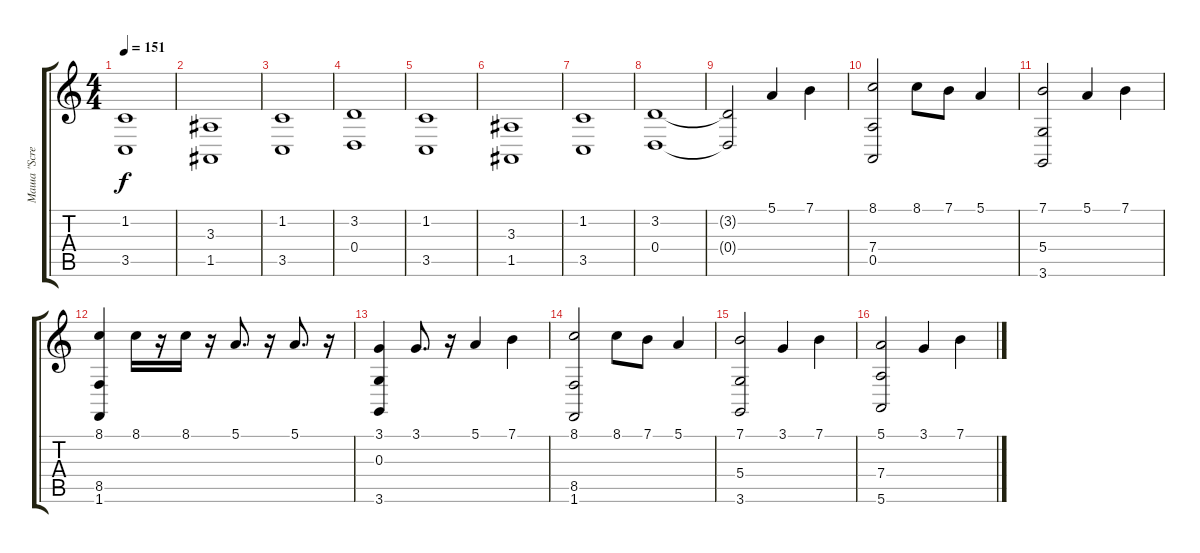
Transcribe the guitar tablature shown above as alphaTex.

\track ("Маша \"Scream\"" "Маша \"Scre") {instrument pad4choir}
\staff {score tabs}
\tuning (E4 B3 G3 D3 A2 E2) {hide}
\ts (4 4)
\tempo 151
\clef g2
\ks c
(1.2 3.5).1{dy f} |
(3.3 1.5).1 |
(1.2 3.5).1 |
(3.2 0.4).1 |
(1.2 3.5).1 |
(3.3 1.5).1 |
(1.2 3.5).1 |
(3.2 0.4).1 |
(3.2{t} 0.4{t}).2 5.1.4 7.1.4 |
(8.1 7.4 0.5).2 8.1.8 7.1.8 5.1.4 |
(7.1 5.4 3.6).2 5.1.4 7.1.4 |
(8.1 8.5 1.6).4 8.1.16 r.16 8.1.16 r.16 5.1.8{d} r.16 5.1.8{d} r.16 |
(3.1 0.3 3.6).4 3.1.8{d} r.16 5.1.4 7.1.4 |
(8.1 8.5 1.6).2 8.1.8 7.1.8 5.1.4 |
(7.1 5.4 3.6).2 3.1.4 7.1.4 |
(5.1 7.4 5.6).2 3.1.4 7.1.4
